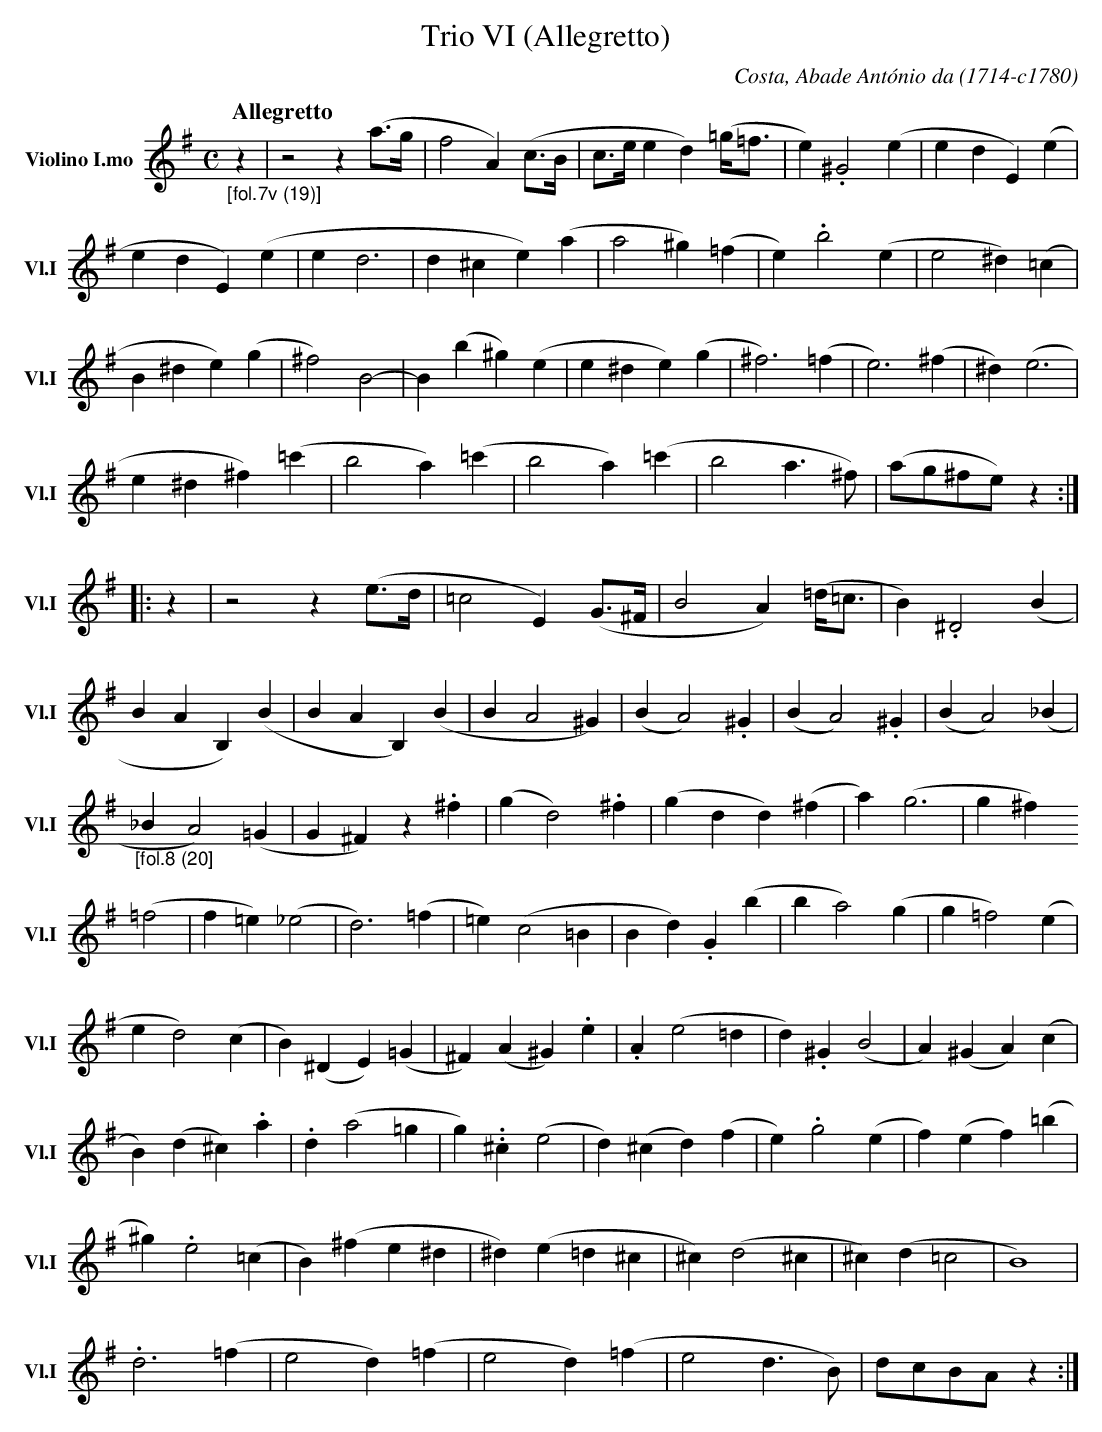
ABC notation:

X:1
T:Trio VI (Allegretto)
C:Costa, Abade Ant\'onio da (1714-c1780)
M:C
L:1/4
K:G
V: 1 clef=treble name="Violino I.mo" sname="Vl.I"
%%staves  1
   [Q:"Allegretto"] "_[fol.7v (19)]"  z | z2 z (a/>g/ | f2 A) (c/>B/ | c/>e/ e d) (=g/<=f/ | e) .^G2 (e | e d E) (e |
e d E) (e | e d3 | d ^c e) (a | a2 ^g) (=f | e) .b2 (e | e2 ^d) (=c |
B ^d e) (g | ^f2) B2- | B (b ^g) (e | e ^d e) (g | ^f3) (=f | e3) (^f | ^d) (e3 |
e ^d ^f) (=c' | b2 a) (=c' | b2 a) (=c' | b2 a > ^f) | (a/g/^f/e/) z :|:
  z | z2 z (e/>d/ | =c2 E) (G/>^F/ | B2 A) (=d/<=c/ | B) .^D2 (B |
B A B,) (B |B A B,) (B | B A2 ^G) | (B A2) .^G | (B A2) .^G | (B A2) (_B |
"_[fol.8 (20]"  _B A2) (=G | G ^F) z .^f | (g d2) .^f | (g d d) (^f | a) (g3 | g ^f)
(=f2 | f =e) (_e2 | d3) (=f | =e) (c2 =B | B d) .G (b | b a2) (g | g =f2) (e |
e d2) (c | B) (^D E) (=G | ^F) (A ^G) .e | .A (e2 =d | d) .^G (B2 | A) (^G A) (c |
B) (d ^c) .a | .d (a2 =g | g) ..^c (e2 | d) (^c d) (f | e) .g2 (e | f) (e f) (=b |
^g) .e2 (=c | B) (^f e ^d | ^d) (e =d ^c | ^c) (d2 ^c | ^c) (d =c2 | B4) |
.d3 (=f | e2 d) (=f | e2 d) (=f | e2 d> B) | d/c/B/A/ z :|]
